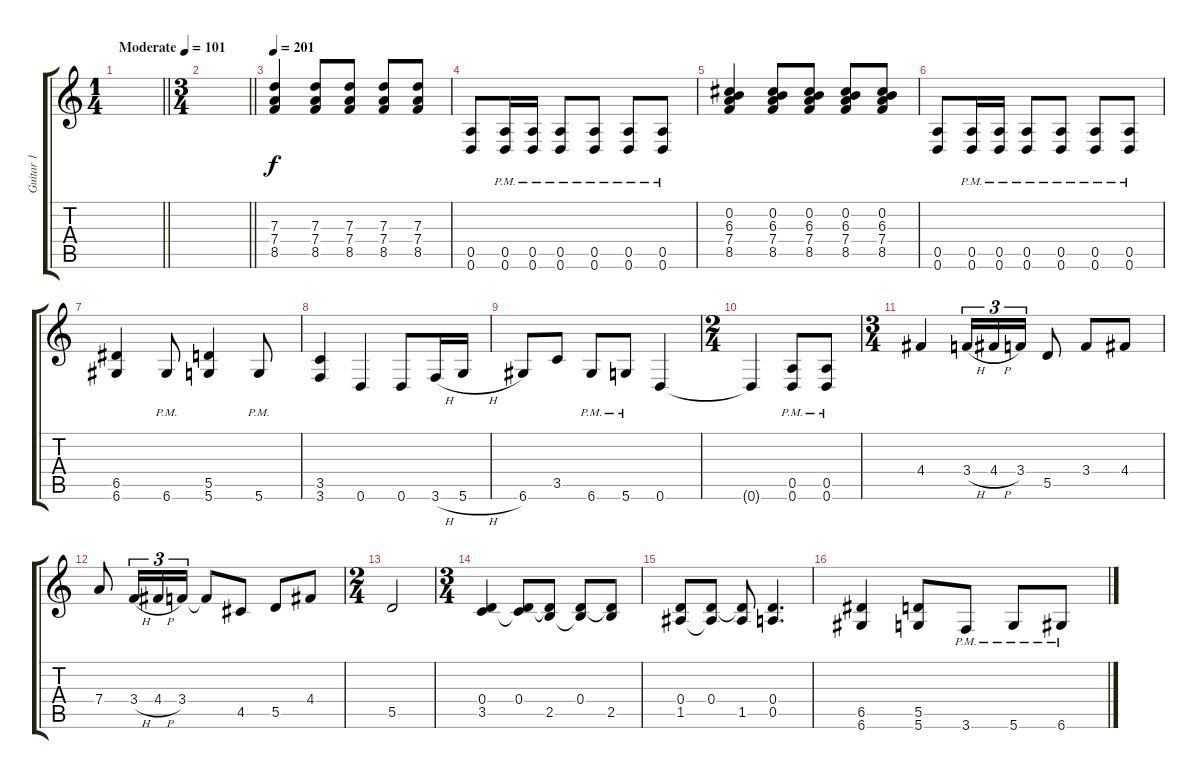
\track ("Guitar 1" "Guitar 1") {instrument distortionguitar}
\staff {score tabs}
\tuning (E4 B3 G3 D3 A2 D2) {hide}
\ts (1 4)
\tempo (101 "Moderate")
\clef g2
\barLineRight lightlight
\ks c
|
\ts (3 4)
\barLineRight lightlight
|
\tempo 201
(7.3 7.4 8.5).4 (7.3 7.4 8.5).8 (7.3 7.4 8.5).8 (7.3 7.4 8.5).8 (7.3 7.4 8.5).8 |
(0.5 0.6).8 (0.5{pm} 0.6{pm}).16 (0.5{pm} 0.6{pm}).16 (0.5{pm} 0.6{pm}).8 (0.5{pm} 0.6{pm}).8 (0.5{pm} 0.6{pm}).8 (0.5{pm} 0.6{pm}).8 |
(0.2 6.3 7.4 8.5).4 (0.2 6.3 7.4 8.5).8 (0.2 6.3 7.4 8.5).8 (0.2 6.3 7.4 8.5).8 (0.2 6.3 7.4 8.5).8 |
(0.5 0.6).8 (0.5{pm} 0.6{pm}).16 (0.5{pm} 0.6{pm}).16 (0.5{pm} 0.6{pm}).8 (0.5{pm} 0.6{pm}).8 (0.5{pm} 0.6{pm}).8 (0.5{pm} 0.6{pm}).8 |
(6.5 6.6).4 6.6{pm}.8 (5.5 5.6).4 5.6{pm}.8 |
(3.5 3.6).4 0.6.4 0.6.8 3.6{h}.16 5.6{h}.16 |
6.6.8 3.5.8 6.6{pm}.8 5.6{pm}.8 0.6.4 |
\ts (2 4)
0.6{t}.4 (0.5{pm} 0.6{pm}).8 (0.5{pm} 0.6{pm}).8 |
\ts (3 4)
4.4.4 3.4{h}.16{tu (3 2)} 4.4{h}.16{tu (3 2)} 3.4.16{tu (3 2)} 5.5.8 3.4.8 4.4.8 |
7.4.8 3.4{h}.16{tu (3 2)} 4.4{h}.16{tu (3 2)} 3.4.16{tu (3 2)} 3.4{t}.8 4.5.8 5.5.8 4.4.8 |
\ts (2 4)
5.5.2 |
\ts (3 4)
(0.4 3.5).4 (0.4 3.5{t}).8 (0.4{t} 2.5).8 (0.4 2.5{t}).8 (0.4{t} 2.5).8 |
(0.4 1.5).8 (0.4 1.5{t}).8 (0.4{t} 1.5).8 (0.4 0.5).4{d} |
(6.5 6.6).4 (5.5 5.6).8 3.6{pm}.8 5.6{pm}.8 6.6{pm}.8
